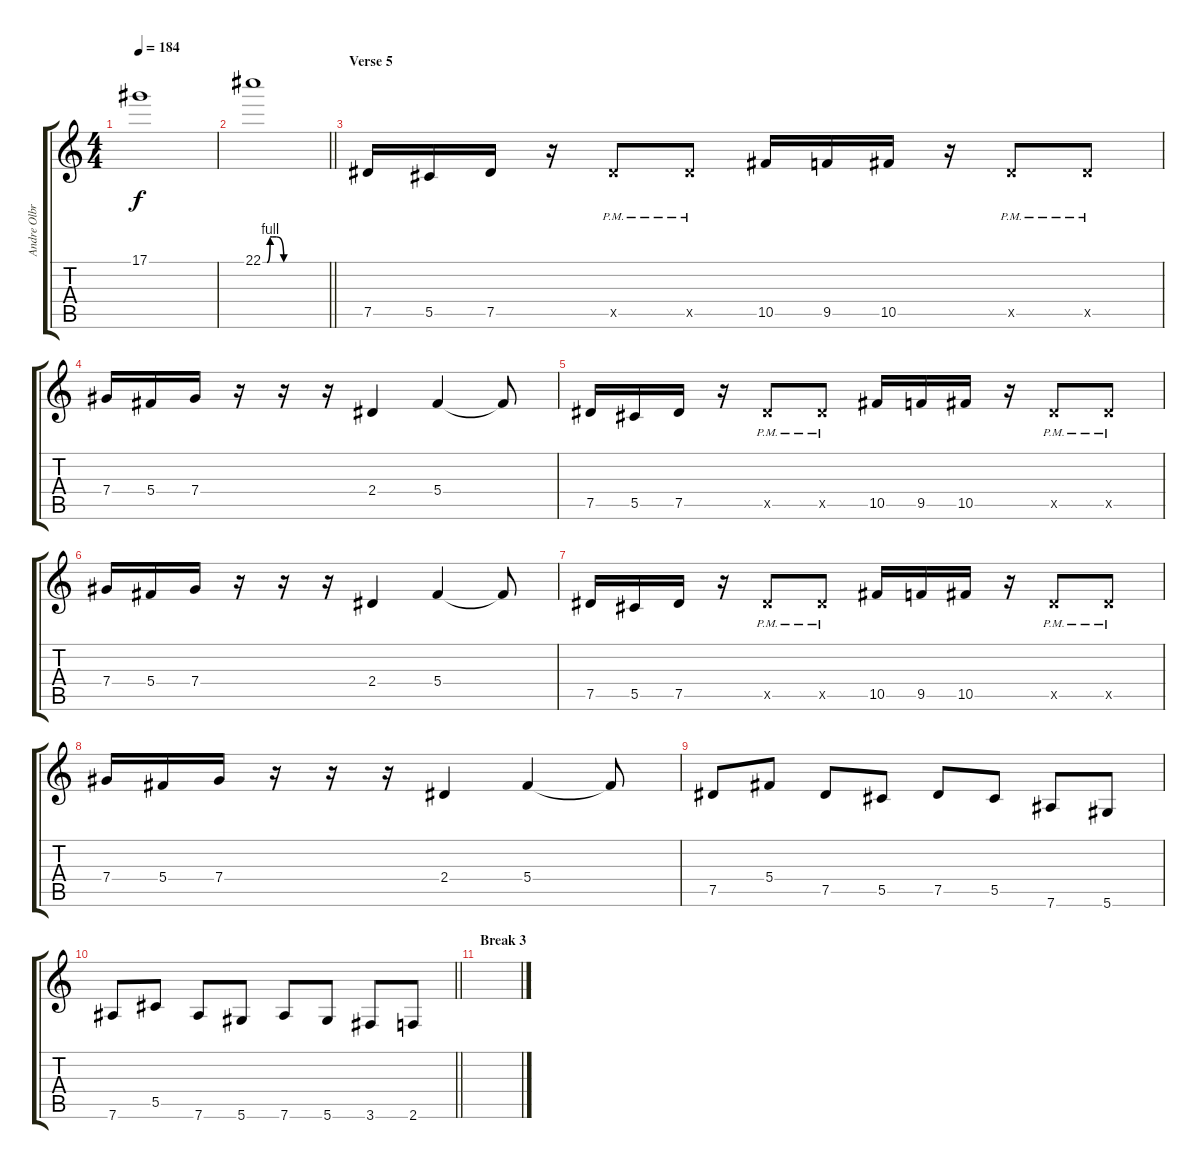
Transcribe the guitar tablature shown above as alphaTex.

\track ("Andre Olbrich" "Andre Olbr") {instrument distortionguitar}
\staff {score tabs}
\tuning (Eb4 Bb3 Gb3 Db3 Ab2 Eb2) {hide}
\ts (4 4)
\tempo 184
\clef g2
\ks c
17.1.1{dy f} |
\barLineRight lightlight
22.1{be (custom 0 0 2 0 4 0 7 4 9 4 13 4 20 0 29 0 44 0 60 0)}.1 |
\section ("" "Verse 5")
7.5.16{volume 16} 5.5.16 7.5.16 r.16 7.5{pm x}.8 7.5{pm x}.8 10.5.16 9.5.16 10.5.16 r.16 7.5{pm x}.8 7.5{pm x}.8 |
7.4.16 5.4.16 7.4.16 r.16 r.16 r.16 2.4.4 5.4.4 5.4{t}.8 |
7.5.16{volume 16} 5.5.16 7.5.16 r.16 7.5{pm x}.8 7.5{pm x}.8 10.5.16 9.5.16 10.5.16 r.16 7.5{pm x}.8 7.5{pm x}.8 |
7.4.16 5.4.16 7.4.16 r.16 r.16 r.16 2.4.4 5.4.4 5.4{t}.8 |
7.5.16{volume 16} 5.5.16 7.5.16 r.16 7.5{pm x}.8 7.5{pm x}.8 10.5.16 9.5.16 10.5.16 r.16 7.5{pm x}.8 7.5{pm x}.8 |
7.4.16 5.4.16 7.4.16 r.16 r.16 r.16 2.4.4 5.4.4 5.4{t}.8 |
7.5.8{volume 12} 5.4.8 7.5.8 5.5.8 7.5.8 5.5.8 7.6.8 5.6.8 |
\barLineRight lightlight
7.6.8 5.5.8 7.6.8 5.6.8 7.6.8 5.6.8 3.6.8 2.6.8 |
\section ("" "Break 3")
